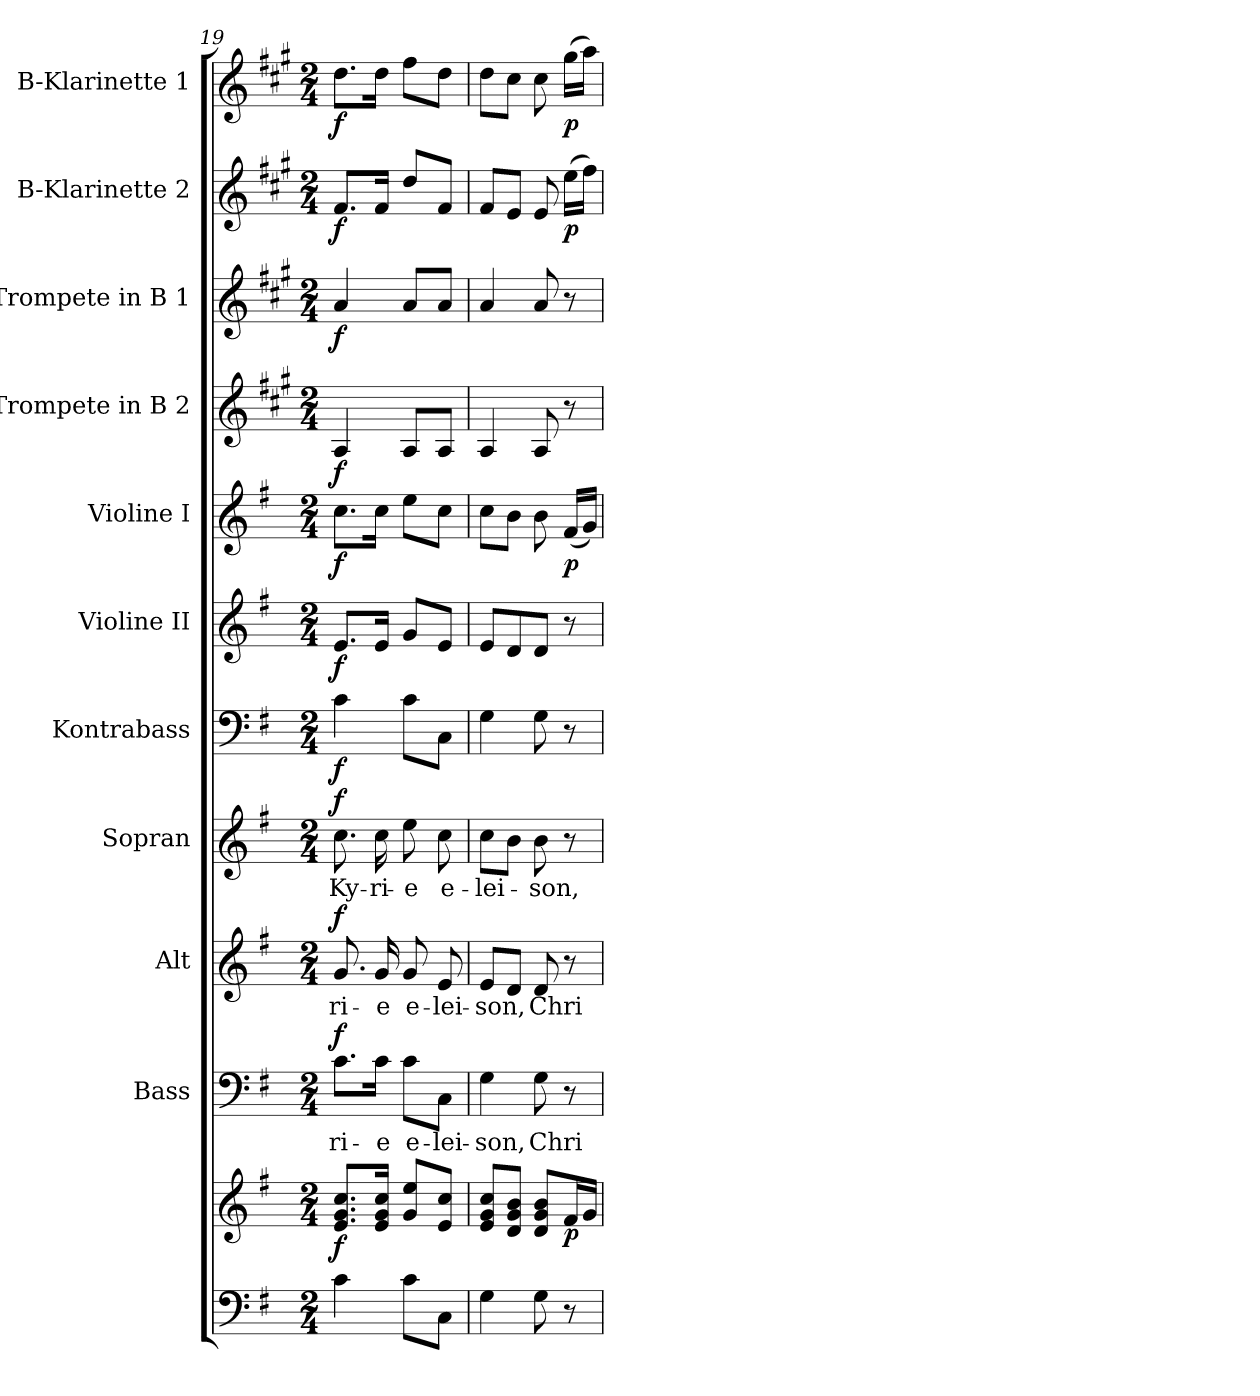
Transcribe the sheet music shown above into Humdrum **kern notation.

**kern	**kern	**dynam	**kern	**text	**dynam	**kern	**text	**dynam	**kern	**text	**dynam	**kern	**dynam	**kern	**dynam	**kern	**dynam	**kern	**dynam	**kern	**dynam	**kern	**dynam	**kern	**dynam
*part11	*part11	*part11	*part10	*part10	*part10	*part9	*part9	*part9	*part8	*part8	*part8	*part7	*part7	*part6	*part6	*part5	*part5	*part4	*part4	*part3	*part3	*part2	*part2	*part1	*part1
*staff12	*staff11	*staff11/12	*staff10	*staff10	*staff10	*staff9	*staff9	*staff9	*staff8	*staff8	*staff8	*staff7	*staff7	*staff6	*staff6	*staff5	*staff5	*staff4	*staff4	*staff3	*staff3	*staff2	*staff2	*staff1	*staff1
*	*	*	*I"Bass	*	*	*I"Alt	*	*	*I"Sopran	*	*	*I"Kontrabass	*	*I"Violine II	*	*I"Violine I	*	*I"Trompete in B 2	*	*I"Trompete in B 1	*	*I"B-Klarinette 2	*	*I"B-Klarinette 1	*
*	*	*	*I'B.	*	*	*I'A.	*	*	*I'S.	*	*	*I'Kb.	*	*I'Vl. II	*	*I'Vl. I	*	*I'Tr. 2	*	*I'Tr. 1	*	*I'B Kl. 2	*	*I'B Kl. 1	*
*clefF4	*clefG2	*	*clefF4	*	*	*clefG2	*	*	*clefG2	*	*	*clefF4	*	*clefG2	*	*clefG2	*	*clefG2	*	*clefG2	*	*clefG2	*	*clefG2	*
*	*	*	*	*	*	*	*	*	*	*	*	*ITrd7c12	*	*	*	*	*	*ITrd1c2	*	*ITrd1c2	*	*ITrd1c2	*	*ITrd1c2	*
*k[f#]	*k[f#]	*	*k[f#]	*	*	*k[f#]	*	*	*k[f#]	*	*	*k[f#]	*	*k[f#]	*	*k[f#]	*	*k[f#]	*	*k[f#]	*	*k[f#]	*	*k[f#]	*
*G:	*G:	*	*G:	*	*	*G:	*	*	*G:	*	*	*G:	*	*G:	*	*G:	*	*G:	*	*G:	*	*G:	*	*G:	*
*M2/4	*M2/4	*	*M2/4	*	*	*M2/4	*	*	*M2/4	*	*	*M2/4	*	*M2/4	*	*M2/4	*	*M2/4	*	*M2/4	*	*M2/4	*	*M2/4	*
=19	=19	=19	=19	=19	=19	=19	=19	=19	=19	=19	=19	=19	=19	=19	=19	=19	=19	=19	=19	=19	=19	=19	=19	=19	=19
!	!	!LO:DY:b	!	!LO:LY:b	!LO:DY:a	!	!LO:LY:b	!LO:DY:a	!	!LO:LY:b	!LO:DY:a	!	!LO:DY:b	!	!LO:DY:b	!	!LO:DY:b	!	!LO:DY:b	!	!LO:DY:b	!	!LO:DY:b	!	!LO:DY:b
4c\	8.e/ 8.g/ 8.cc/L	f	8.c\L	-ri-	f	8.g/	-ri-	f	8.cc\	Ky-	f	4C\	f	8.e/L	f	8.cc\L	f	4G/	f	4g/	f	8.e/L	f	8.cc\L	f
!	!	!	!	!LO:LY:b	!	!	!LO:LY:b	!	!	!LO:LY:b	!	!	!	!	!	!	!	!	!	!	!	!	!	!	!
.	16e/ 16g/ 16cc/Jk	.	16c\Jk	-e	.	16g/	-e	.	16cc\	-ri-	.	.	.	16e/Jk	.	16cc\Jk	.	.	.	.	.	16e/Jk	.	16cc\Jk	.
!	!	!	!	!LO:LY:b	!	!	!LO:LY:b	!	!	!LO:LY:b	!	!	!	!	!	!	!	!	!	!	!	!	!	!	!
8c\L	8g/ 8ee/L	.	8c\L	e-	.	8g/	e-	.	8ee\	-e	.	8C\L	.	8g/L	.	8ee\L	.	8G/L	.	8g/L	.	8cc/L	.	8ee\L	.
!	!	!	!	!LO:LY:b	!	!	!LO:LY:b	!	!	!LO:LY:b	!	!	!	!	!	!	!	!	!	!	!	!	!	!	!
8C\J	8e/ 8cc/J	.	8C\J	-lei-	.	8e/	-lei-	.	8cc\	e-	.	8CC\J	.	8e/J	.	8cc\J	.	8G/J	.	8g/J	.	8e/J	.	8cc\J	.
=20	=20	=20	=20	=20	=20	=20	=20	=20	=20	=20	=20	=20	=20	=20	=20	=20	=20	=20	=20	=20	=20	=20	=20	=20	=20
!	!	!	!	!LO:LY:b	!	!	!LO:LY:b	!	!	!LO:LY:b	!	!	!	!	!	!	!	!	!	!	!	!	!	!	!
4G\	8e/ 8g/ 8cc/L	.	4G\	-son,	.	8e/L	-son,	.	8cc\L	-lei-	.	4GG\	.	8e/L	.	8cc\L	.	4G/	.	4g/	.	8e/L	.	8cc\L	.
.	8d/ 8g/ 8b/J	.	.	.	.	8d/J	.	.	8b\J	.	.	.	.	8d/	.	8b\J	.	.	.	.	.	8d/J	.	8b\J	.
!	!	!	!	!LO:LY:b	!	!	!LO:LY:b	!	!	!LO:LY:b	!	!	!	!	!	!	!	!	!	!	!	!	!	!	!
8G\	8d/ 8g/ 8b/L	.	8G\	Chri-	.	8d/	Chri-	.	8b\	-son,	.	8GG\	.	8d/J	.	8b\	.	8G/	.	8g/	.	8d/	.	8b\	.
!	!	!LO:DY:b	!	!	!	!	!	!	!	!	!	!	!	!	!	!	!LO:DY:b	!	!	!	!	!	!LO:DY:b	!	!LO:DY:b
8r	16f#/L	p	8r	.	.	8r	.	.	8r	.	.	8r	.	8r	.	(<16f#/LL	p	8r	.	8r	.	(>16dd\LL	p	(>16ff#\LL	p
.	16g/JJ	.	.	.	.	.	.	.	.	.	.	.	.	.	.	16g/JJ)	.	.	.	.	.	16ee\JJ)	.	16gg\JJ)	.
=	=	=	=	=	=	=	=	=	=	=	=	=	=	=	=	=	=	=	=	=	=	=	=	=	=
*-	*-	*-	*-	*-	*-	*-	*-	*-	*-	*-	*-	*-	*-	*-	*-	*-	*-	*-	*-	*-	*-	*-	*-	*-	*-
